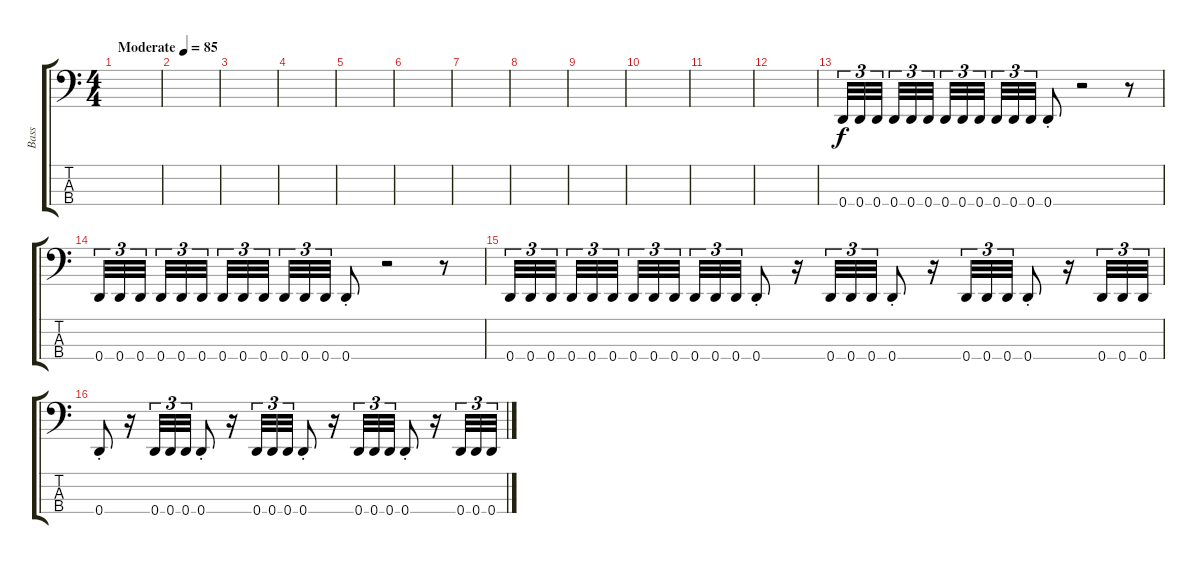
\track ("Bass" "Bass") {instrument electricbassfinger}
\staff {score tabs}
\tuning (G2 D2 A1 D1) {hide}
\ts (4 4)
\tempo (85 "Moderate")
\clef f4
\ks c
|
|
|
|
|
|
|
|
|
|
|
|
0.4.32{tu (3 2)} 0.4.32{tu (3 2)} 0.4.32{tu (3 2) beam splitsecondary} 0.4.32{tu (3 2)} 0.4.32{tu (3 2)} 0.4.32{tu (3 2) beam splitsecondary} 0.4.32{tu (3 2)} 0.4.32{tu (3 2)} 0.4.32{tu (3 2) beam splitsecondary} 0.4.32{tu (3 2)} 0.4.32{tu (3 2)} 0.4.32{tu (3 2)} 0.4{st}.8 r.2 r.8 |
0.4.32{tu (3 2)} 0.4.32{tu (3 2)} 0.4.32{tu (3 2) beam splitsecondary} 0.4.32{tu (3 2)} 0.4.32{tu (3 2)} 0.4.32{tu (3 2) beam splitsecondary} 0.4.32{tu (3 2)} 0.4.32{tu (3 2)} 0.4.32{tu (3 2) beam splitsecondary} 0.4.32{tu (3 2)} 0.4.32{tu (3 2)} 0.4.32{tu (3 2)} 0.4{st}.8 r.2 r.8 |
0.4.32{tu (3 2)} 0.4.32{tu (3 2)} 0.4.32{tu (3 2) beam splitsecondary} 0.4.32{tu (3 2)} 0.4.32{tu (3 2)} 0.4.32{tu (3 2) beam splitsecondary} 0.4.32{tu (3 2)} 0.4.32{tu (3 2)} 0.4.32{tu (3 2) beam splitsecondary} 0.4.32{tu (3 2)} 0.4.32{tu (3 2)} 0.4.32{tu (3 2)} 0.4{st}.8 r.16 0.4.32{tu (3 2)} 0.4.32{tu (3 2)} 0.4.32{tu (3 2)} 0.4{st}.8 r.16 0.4.32{tu (3 2)} 0.4.32{tu (3 2)} 0.4.32{tu (3 2)} 0.4{st}.8 r.16 0.4.32{tu (3 2)} 0.4.32{tu (3 2)} 0.4.32{tu (3 2)} |
0.4{st}.8 r.16 0.4.32{tu (3 2)} 0.4.32{tu (3 2)} 0.4.32{tu (3 2)} 0.4{st}.8 r.16 0.4.32{tu (3 2)} 0.4.32{tu (3 2)} 0.4.32{tu (3 2)} 0.4{st}.8 r.16 0.4.32{tu (3 2)} 0.4.32{tu (3 2)} 0.4.32{tu (3 2)} 0.4{st}.8 r.16 0.4.32{tu (3 2)} 0.4.32{tu (3 2)} 0.4.32{tu (3 2)}
